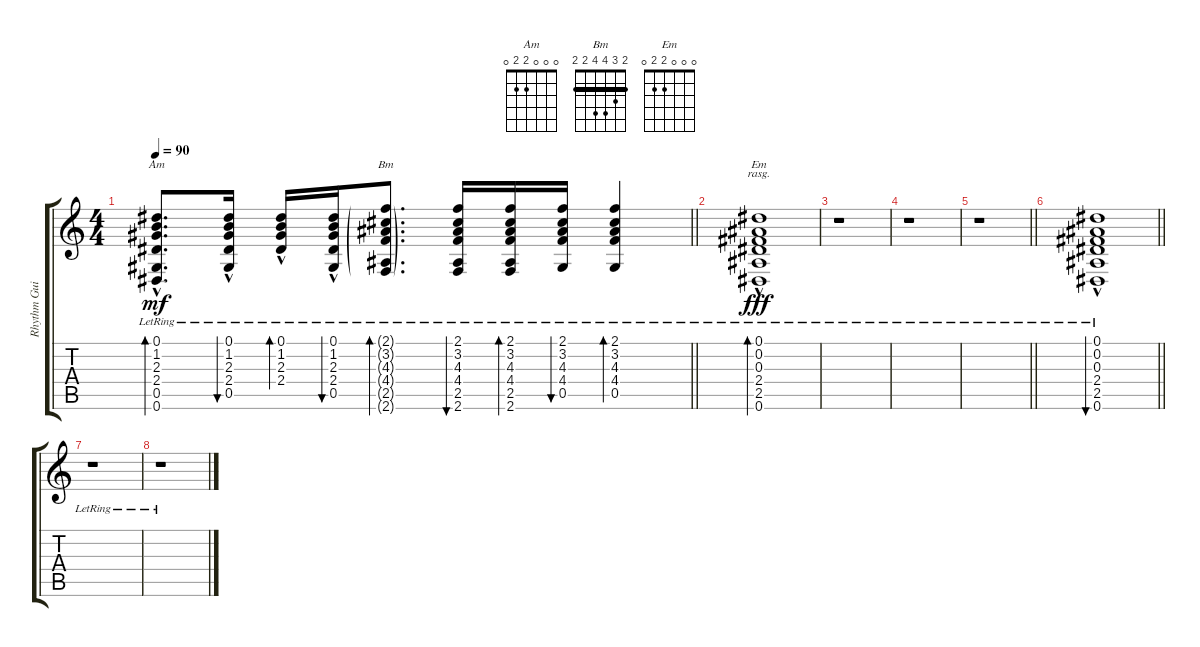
\track ("Rhythm Guitar" "Rhythm Gui") {instrument acousticguitarnylon}
\staff {score tabs}
\tuning (Eb4 Bb3 Gb3 Db3 Ab2 Eb2) {hide}
\chord ("Am" 0 0 0 2 2 0)
\chord ("Bm" 2 3 4 4 2 2) {barre 2}
\chord ("Em" 0 0 0 2 2 0)
\ts (4 4)
\tempo 90
\clef g2
\barLineRight lightlight
\ks c
(0.1{hac lr} 1.2{hac lr} 2.3{hac lr} 2.4{hac lr} 0.5{hac lr} 0.6{hac lr}).8{d bd 60 ch "Am" dy mf} (0.1{hac lr} 1.2{hac lr} 2.3{hac lr} 2.4{hac lr} 0.5{hac lr}).16{bu 60} (0.1{hac lr} 1.2{hac lr} 2.3{hac lr} 2.4{hac lr}).16{bd 60} (0.1{hac lr} 1.2{hac lr} 2.3{hac lr} 2.4{hac lr} 0.5{hac lr}).16{bu 60} (2.1{g lr} 3.2{g lr} 4.3{g lr} 4.4{g lr} 2.5{g lr} 2.6{g lr}).8{d bd 60 ch "Bm"} (2.1{lr} 3.2{lr} 4.3{lr} 4.4{lr} 2.5{lr} 2.6).16{bu 60} (2.1{lr} 3.2{lr} 4.3{lr} 4.4{lr} 2.5{lr} 2.6).16{bd 60} (2.1{lr} 3.2{lr} 4.3{lr} 4.4{lr} 0.5{lr}).16{bu 60} (2.1{lr} 3.2{lr} 4.3{lr} 4.4{lr} 0.5{lr}).4{bd 60} |
(0.1{hac lr} 0.2{hac lr} 0.3{hac lr} 2.4{hac lr} 2.5{hac lr} 0.6{hac lr}).1{bd 240 ch "Em" rasg ii dy fff instrument acousticguitarnylon} |
r.1 |
r.1 |
\barLineRight lightlight
r.1 |
\barLineRight lightlight
(0.1{hac lr} 0.2{hac lr} 0.3{hac lr} 2.4{hac lr} 2.5{hac lr} 0.6{hac lr}).1{bu 480 volume 16} |
r.1 |
r.1
